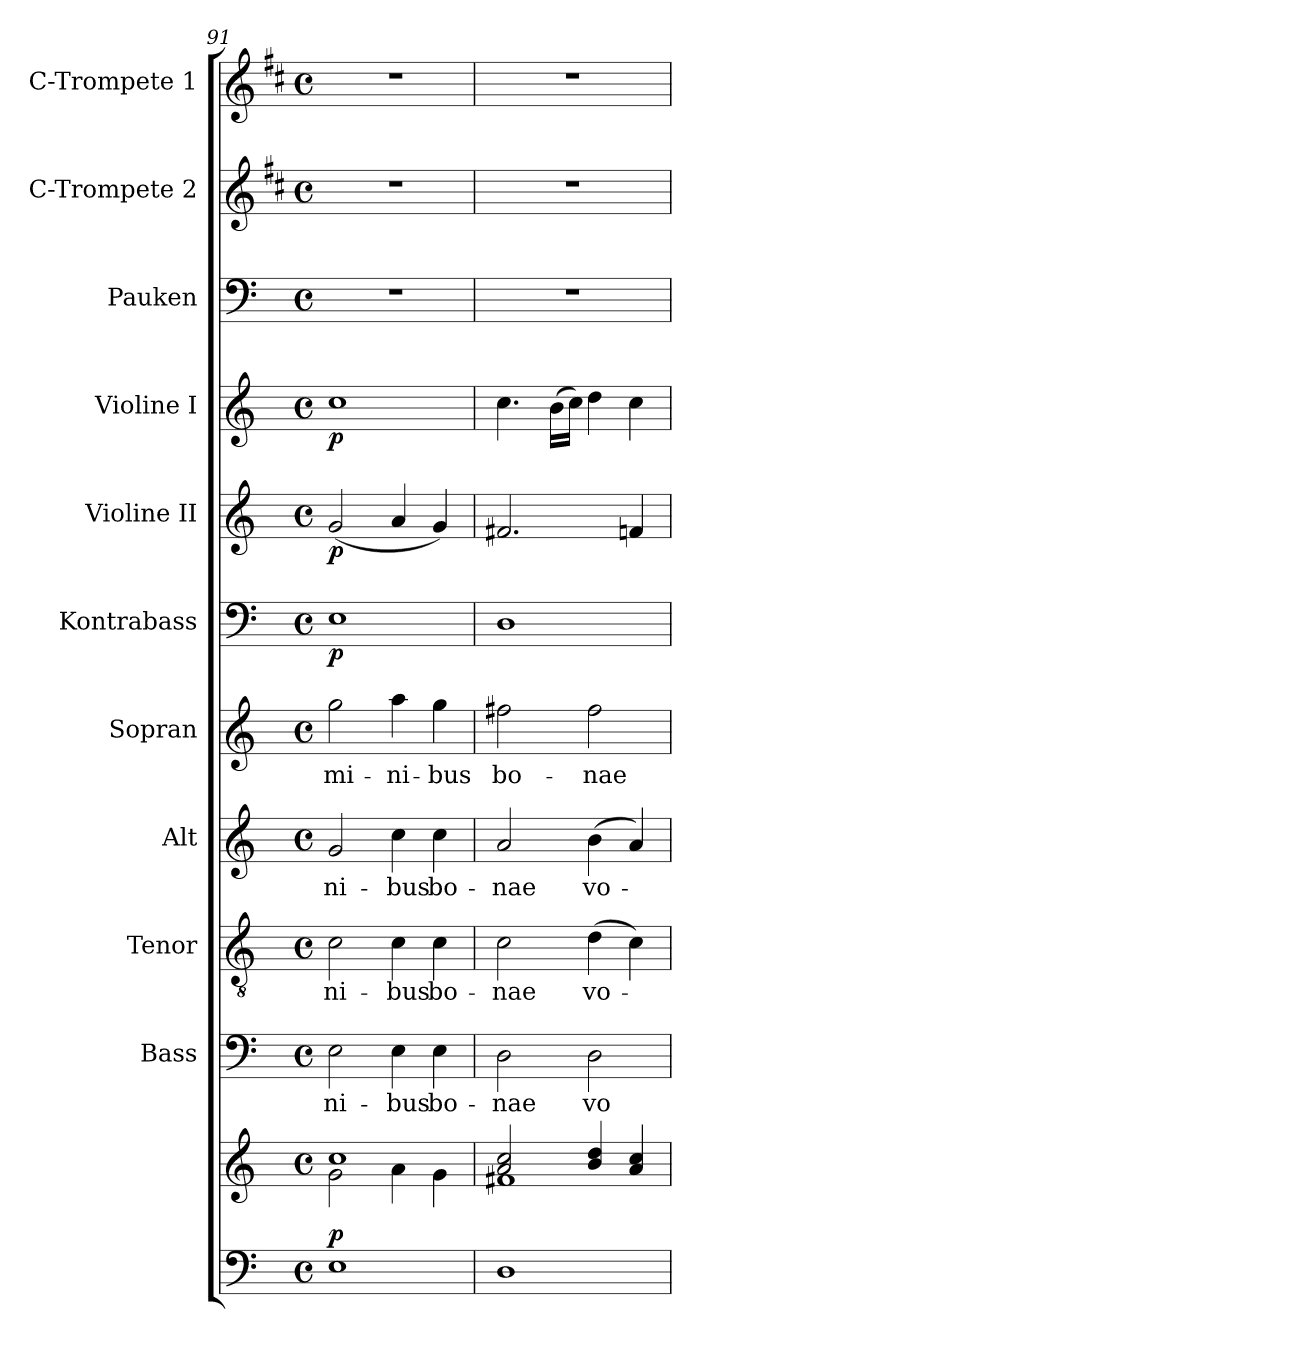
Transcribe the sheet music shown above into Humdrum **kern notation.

**kern	**kern	**dynam	**kern	**text	**kern	**text	**kern	**text	**kern	**text	**kern	**dynam	**kern	**dynam	**kern	**dynam	**kern	**kern	**kern
*part11	*part11	*part11	*part10	*part10	*part9	*part9	*part8	*part8	*part7	*part7	*part6	*part6	*part5	*part5	*part4	*part4	*part3	*part2	*part1
*staff12	*staff11	*staff11/12	*staff10	*staff10	*staff9	*staff9	*staff8	*staff8	*staff7	*staff7	*staff6	*staff6	*staff5	*staff5	*staff4	*staff4	*staff3	*staff2	*staff1
*	*	*	*I"Bass	*	*I"Tenor	*	*I"Alt	*	*I"Sopran	*	*I"Kontrabass	*	*I"Violine II	*	*I"Violine I	*	*I"Pauken	*I"C-Trompete 2	*I"C-Trompete 1
*	*	*	*I'B.	*	*I'T.	*	*I'A.	*	*I'S.	*	*I'Kb.	*	*I'Vl. II	*	*I'Vl. I	*	*I'Pk.	*I'C Trp. 2	*I'C Trp. 1
*clefF4	*clefG2	*	*clefF4	*	*clefGv2	*	*clefG2	*	*clefG2	*	*clefF4	*	*clefG2	*	*clefG2	*	*clefF4	*clefG2	*clefG2
*	*	*	*	*	*	*	*	*	*	*	*ITrd7c12	*	*	*	*	*	*	*ITrd1c2	*ITrd1c2
*k[]	*k[]	*	*k[]	*	*k[]	*	*k[]	*	*k[]	*	*k[]	*	*k[]	*	*k[]	*	*k[]	*k[]	*k[]
*C:	*C:	*	*C:	*	*C:	*	*C:	*	*C:	*	*C:	*	*C:	*	*C:	*	*C:	*C:	*C:
*M4/4	*M4/4	*	*M4/4	*	*M4/4	*	*M4/4	*	*M4/4	*	*M4/4	*	*M4/4	*	*M4/4	*	*M4/4	*M4/4	*M4/4
*met(c)	*met(c)	*	*met(c)	*	*met(c)	*	*met(c)	*	*met(c)	*	*met(c)	*	*met(c)	*	*met(c)	*	*met(c)	*met(c)	*met(c)
=91	=91	=91	=91	=91	=91	=91	=91	=91	=91	=91	=91	=91	=91	=91	=91	=91	=91	=91	=91
*	*^	*	*	*	*	*	*	*	*	*	*	*	*	*	*	*	*	*	*
!	!	!	!LO:DY:a=2	!	!LO:LY:b	!	!LO:LY:b	!	!LO:LY:b	!	!LO:LY:b	!	!LO:DY:b	!	!LO:DY:b	!	!LO:DY:b	!	!	!
1E	1cc	2g\	p	2E\	-ni-	2c\	-ni-	2g/	-ni-	2gg\	-mi-	1EE	p	(<2g/	p	1cc	p	1r	1r	1r
!	!	!	!	!	!LO:LY:b	!	!LO:LY:b	!	!LO:LY:b	!	!LO:LY:b	!	!	!	!	!	!	!	!	!
.	.	4a\	.	4E\	-bus	4c\	-bus	4cc\	-bus	4aa\	-ni-	.	.	4a/	.	.	.	.	.	.
!	!	!	!	!	!LO:LY:b	!	!LO:LY:b	!	!LO:LY:b	!	!LO:LY:b	!	!	!	!	!	!	!	!	!
.	.	4g\	.	4E\	bo-	4c\	bo-	4cc\	bo-	4gg\	-bus	.	.	4g/)	.	.	.	.	.	.
=92	=92	=92	=92	=92	=92	=92	=92	=92	=92	=92	=92	=92	=92	=92	=92	=92	=92	=92	=92	=92
!	!	!	!	!	!LO:LY:b	!	!LO:LY:b	!	!LO:LY:b	!	!LO:LY:b	!	!	!	!	!	!	!	!	!
1D	2a/ 2cc/	1f#X	.	2D\	-nae	2c\	-nae	2a/	-nae	2ff#X\	bo-	1DD	.	2.f#X/	.	4.cc\	.	1r	1r	1r
.	.	.	.	.	.	.	.	.	.	.	.	.	.	.	.	(>16b\LL	.	.	.	.
.	.	.	.	.	.	.	.	.	.	.	.	.	.	.	.	16cc\JJ)	.	.	.	.
!	!	!	!	!	!LO:LY:b	!	!LO:LY:b	!	!LO:LY:b	!	!LO:LY:b	!	!	!	!	!	!	!	!	!
.	4b/ 4dd/	.	.	2D\	vo-	(>4d\	vo-	(>4b\	vo-	2ff#\	-nae	.	.	.	.	4dd\	.	.	.	.
.	4a/ 4cc/	.	.	.	.	4c\)	.	4a/)	.	.	.	.	.	4fn/	.	4cc\	.	.	.	.
*	*v	*v	*	*	*	*	*	*	*	*	*	*	*	*	*	*	*	*	*	*
=	=	=	=	=	=	=	=	=	=	=	=	=	=	=	=	=	=	=	=
*-	*-	*-	*-	*-	*-	*-	*-	*-	*-	*-	*-	*-	*-	*-	*-	*-	*-	*-	*-
